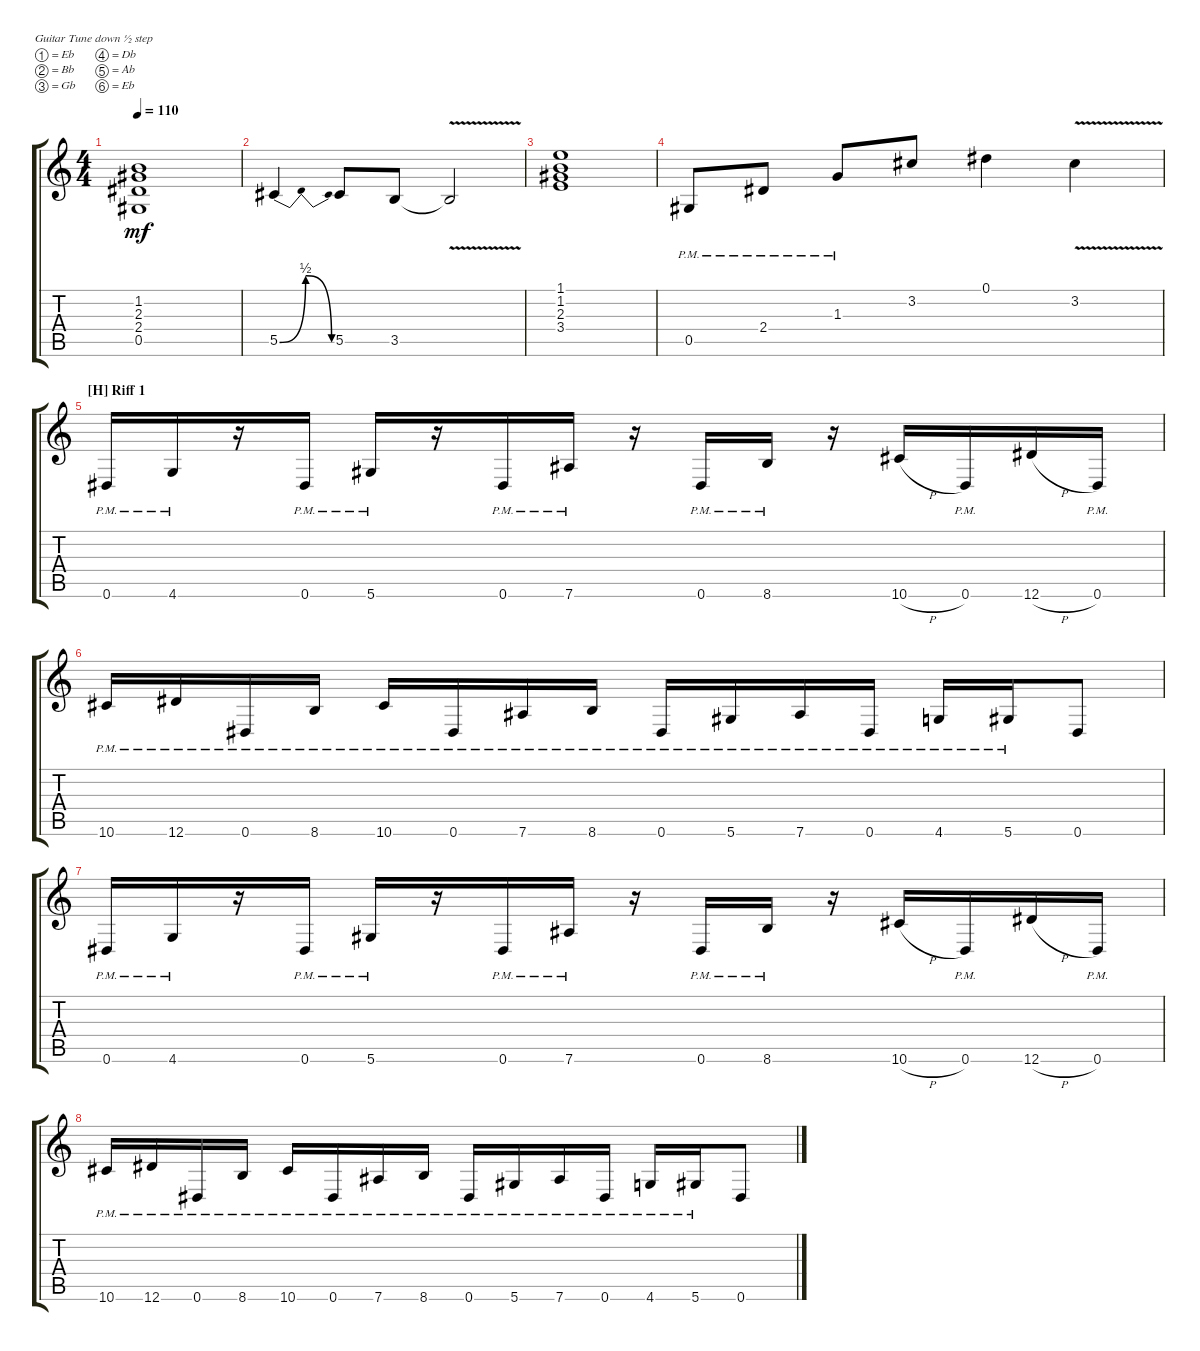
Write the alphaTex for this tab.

\defaultSystemsLayout 4
\bracketExtendMode groupsimilarinstruments
\singleTrackTrackNamePolicy hidden
\multiTrackTrackNamePolicy hidden
\firstSystemTrackNameOrientation horizontal
\otherSystemsTrackNameOrientation horizontal
\track ("Сергей Попов" "E-Gt") {instrument distortionguitar}
\staff {score tabs}
\tuning (Eb4 Bb3 Gb3 Db3 Ab2 Eb2)
\ts (4 4)
\tempo 110
\clef g2
\scale
1.03909
\ks c
(0.5 2.4 2.3 1.2).1{dy mf} |
\scale
0.960908 5.5{be (bendrelease 0 0 9.6 2 20.4 2 30 0)}.4 5.5.8 3.5.8 3.5{v t}.2 |
\scale
1.03909 (3.4 2.3 1.2 1.1).1 |
\scale
0.960908 0.5{pm}.8 2.4{pm}.8 1.3{pm}.8 3.2.8 0.1.4 3.2{v}.4 |
\section ("H" "Riff 1")
\scale
1.03909 0.6{pm}.16 4.6{pm}.16 r.16 0.6{pm}.16 5.6{pm}.16 r.16 0.6{pm}.16 7.6{pm}.16 r.16 0.6{pm}.16 8.6{pm}.16 r.16 10.6{h}.16 0.6{pm}.16 12.6{h}.16 0.6{pm}.16 |
\scale
0.960908 10.6{pm}.16 12.6{pm}.16 0.6{pm}.16 8.6{pm}.16 10.6{pm}.16 0.6{pm}.16 7.6{pm}.16 8.6{pm}.16 0.6{pm}.16 5.6{pm}.16 7.6{pm}.16 0.6{pm}.16 4.6{pm}.16 5.6{pm}.16 0.6.8 |
\scale
1.03909 0.6{pm}.16 4.6{pm}.16 r.16 0.6{pm}.16 5.6{pm}.16 r.16 0.6{pm}.16 7.6{pm}.16 r.16 0.6{pm}.16 8.6{pm}.16 r.16 10.6{h}.16 0.6{pm}.16 12.6{h}.16 0.6{pm}.16 |
\scale
0.960908 10.6{pm}.16 12.6{pm}.16 0.6{pm}.16 8.6{pm}.16 10.6{pm}.16 0.6{pm}.16 7.6{pm}.16 8.6{pm}.16 0.6{pm}.16 5.6{pm}.16 7.6{pm}.16 0.6{pm}.16 4.6{pm}.16 5.6{pm}.16 0.6.8
